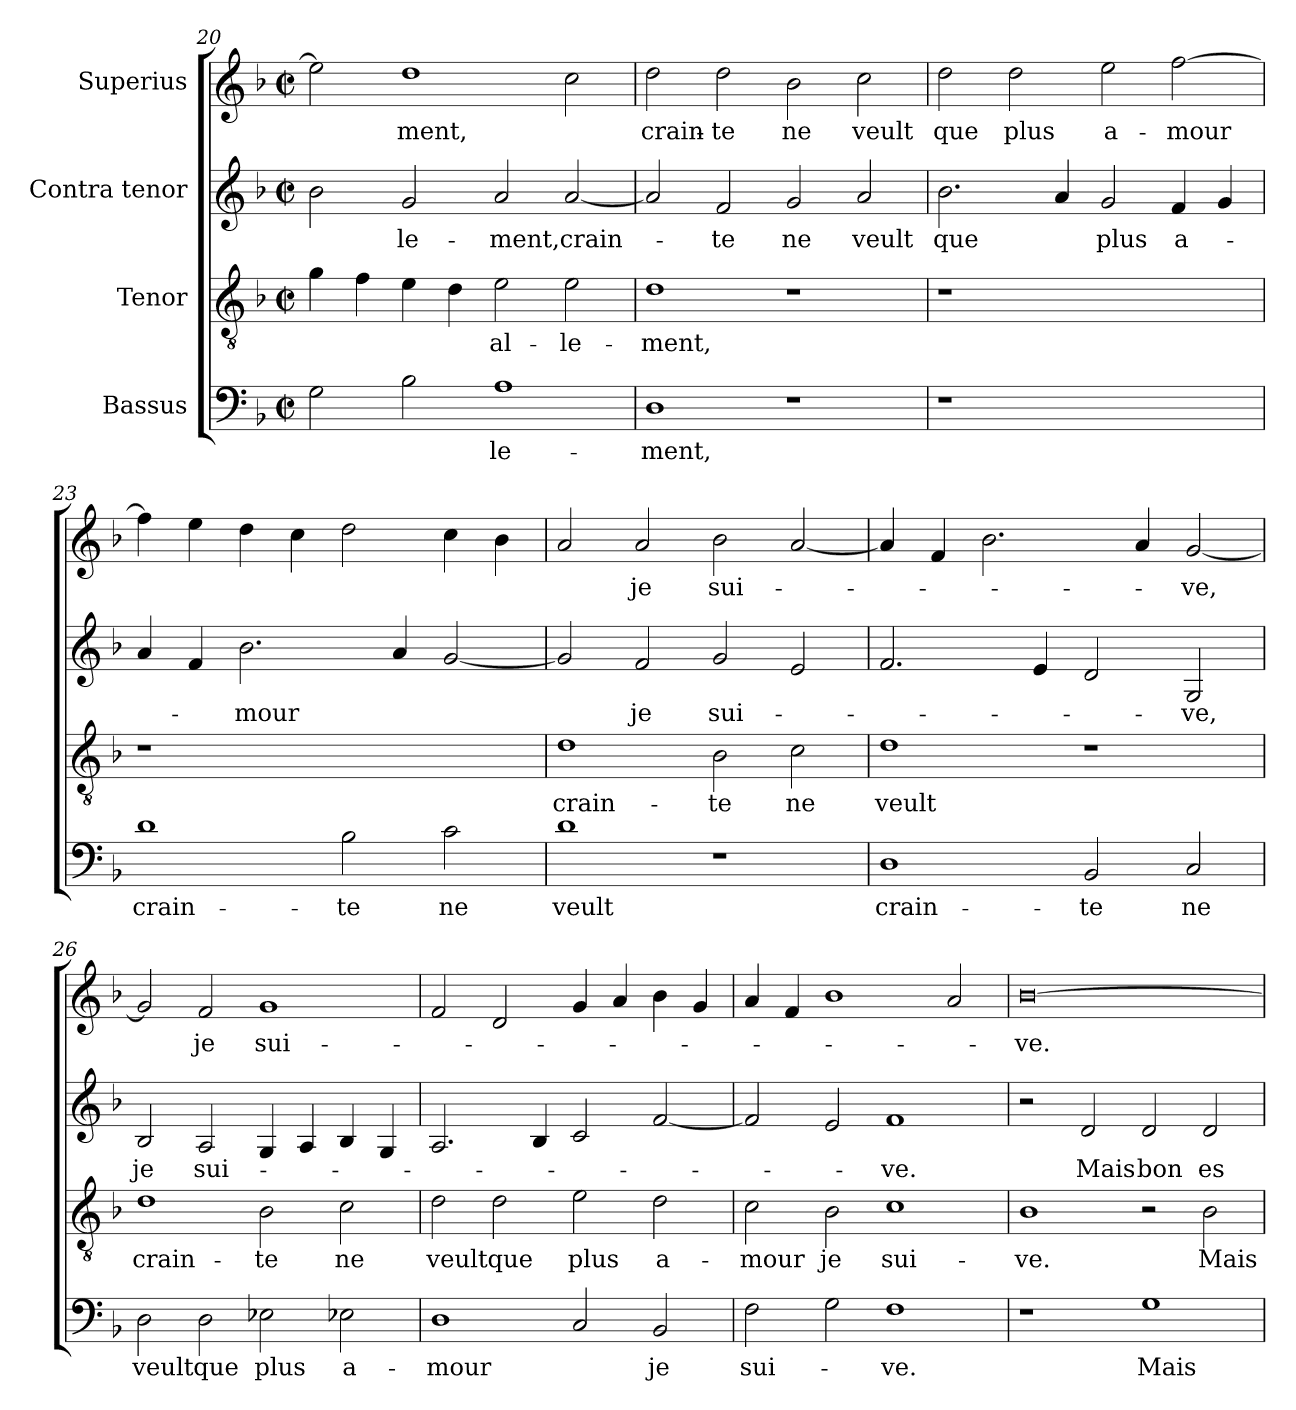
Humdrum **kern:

**kern	**text	**kern	**text	**kern	**text	**kern	**text
*part4	*part4	*part3	*part3	*part2	*part2	*part1	*part1
*staff4	*staff4	*staff3	*staff3	*staff2	*staff2	*staff1	*staff1
*I"Bassus	*	*I"Tenor	*	*I"Contra tenor	*	*I"Superius	*
*clefF4	*	*clefGv2	*	*clefG2	*	*clefG2	*
*k[b-]	*	*k[b-]	*	*k[b-]	*	*k[b-]	*
*F:	*	*F:	*	*F:	*	*F:	*
*M2/2	*	*M2/2	*	*M2/2	*	*M2/2	*
*met(c|)	*	*met(c|)	*	*met(c|)	*	*met(c|)	*
=20	=20	=20	=20	=20	=20	=20	=20
2G\	.	4g\	.	2b-\	.	2ee\]	.
.	.	4f\	.	.	.	.	.
!	!	!	!	!	!LO:LY:b	!	!LO:LY:b
2B-\	.	4e\	.	2g/	-le-	1dd	-ment,
.	.	4d\	.	.	.	.	.
!	!LO:LY:b	!	!LO:LY:b	!	!LO:LY:b	!	!
1A	-le-	2e\	-al-	2a/	-ment,	.	.
!	!	!	!LO:LY:b	!	!LO:LY:b	!	!
.	.	2e\	-le-	[2a/	crain-	2cc\	.
=21	=21	=21	=21	=21	=21	=21	=21
!	!LO:LY:b	!	!LO:LY:b	!	!	!	!LO:LY:b
1D	-ment,	1d	-ment,	2a/]	.	2dd\	crain-
!	!	!	!	!	!LO:LY:b	!	!LO:LY:b
.	.	.	.	2f/	-te	2dd\	-te
!	!	!	!	!	!LO:LY:b	!	!LO:LY:b
1r	.	1r	.	2g/	ne	2b-\	ne
!	!	!	!	!	!LO:LY:b	!	!LO:LY:b
.	.	.	.	2a/	veult	2cc\	veult
!!LO:LB:g=z
=22	=22	=22	=22	=22	=22	=22	=22
!	!	!	!	!	!LO:LY:b	!	!LO:LY:b
1r	.	1r	.	2.b-\	que	2dd\	que
!	!	!	!	!	!	!	!LO:LY:b
.	.	.	.	.	.	2dd\	plus
.	.	.	.	4a/	.	.	.
!	!	!	!	!	!LO:LY:b	!	!LO:LY:b
1ryy	.	1ryy	.	2g/	plus	2ee\	a-
!	!	!	!	!	!LO:LY:b	!	!LO:LY:b
.	.	.	.	4f/	a-	[2ff\	-mour
.	.	.	.	4g/	.	.	.
=23	=23	=23	=23	=23	=23	=23	=23
!	!LO:LY:b	!	!	!	!	!	!
1d	crain-	1r	.	4a/	.	4ff\]	.
.	.	.	.	4f/	.	4ee\	.
!	!	!	!	!	!LO:LY:b	!	!
.	.	.	.	2.b-\	-mour	4dd\	.
.	.	.	.	.	.	4cc\	.
!	!LO:LY:b	!	!	!	!	!	!
2B-\	-te	1ryy	.	.	.	2dd\	.
.	.	.	.	4a/	.	.	.
!	!LO:LY:b	!	!	!	!	!	!
2c\	ne	.	.	[2g/	.	4cc\	.
.	.	.	.	.	.	4b-\	.
=24	=24	=24	=24	=24	=24	=24	=24
!	!LO:LY:b	!	!LO:LY:b	!	!	!	!
1d	veult	1d	crain-	2g/]	.	2a/	.
!	!	!	!	!	!LO:LY:b	!	!LO:LY:b
.	.	.	.	2f/	je	2a/	je
!	!	!	!LO:LY:b	!	!LO:LY:b	!	!LO:LY:b
1r	.	2B-\	-te	2g/	sui-	2b-\	sui-
!	!	!	!LO:LY:b	!	!	!	!
.	.	2c\	ne	2e/	.	[2a/	.
=25	=25	=25	=25	=25	=25	=25	=25
!	!LO:LY:b	!	!LO:LY:b	!	!	!	!
1D	crain-	1d	veult	2.f/	.	4a/]	.
.	.	.	.	.	.	4f/	.
.	.	.	.	.	.	2.b-\	.
.	.	.	.	4e/	.	.	.
!	!LO:LY:b	!	!	!	!	!	!
2BB-/	-te	1r	.	2d/	.	.	.
.	.	.	.	.	.	4a/	.
!	!LO:LY:b	!	!	!	!LO:LY:b	!	!LO:LY:b
2C/	ne	.	.	2G/	-ve,	[2g/	-ve,
=26	=26	=26	=26	=26	=26	=26	=26
!	!LO:LY:b	!	!LO:LY:b	!	!LO:LY:b	!	!
2D\	veult	1d	crain-	2B-/	je	2g/]	.
!	!LO:LY:b	!	!	!	!LO:LY:b	!	!LO:LY:b
2D\	que	.	.	2A/	sui-	2f/	je
!	!LO:LY:b	!	!LO:LY:b	!	!	!	!LO:LY:b
2E-X\	plus	2B-\	-te	4G/	.	1g	sui-
.	.	.	.	4A/	.	.	.
!	!LO:LY:b	!	!LO:LY:b	!	!	!	!
2E-X\	a-	2c\	ne	4B-/	.	.	.
.	.	.	.	4G/	.	.	.
!!LO:LB:g=z
=27	=27	=27	=27	=27	=27	=27	=27
!	!LO:LY:b	!	!LO:LY:b	!	!	!	!
1D	-mour	2d\	veult	2.A/	.	2f/	.
!	!	!	!LO:LY:b	!	!	!	!
.	.	2d\	que	.	.	2d/	.
.	.	.	.	4B-/	.	.	.
!	!	!	!LO:LY:b	!	!	!	!
2C/	.	2e\	plus	2c/	.	4g/	.
.	.	.	.	.	.	4a/	.
!	!LO:LY:b	!	!LO:LY:b	!	!	!	!
2BB-/	je	2d\	a-	[2f/	.	4b-\	.
.	.	.	.	.	.	4g/	.
=28	=28	=28	=28	=28	=28	=28	=28
!	!LO:LY:b	!	!LO:LY:b	!	!	!	!
2F\	sui-	2c\	-mour	2f/]	.	4a/	.
.	.	.	.	.	.	4f/	.
!	!	!	!LO:LY:b	!	!	!	!
2G\	.	2B-\	je	2e/	.	1b-	.
!	!LO:LY:b	!	!LO:LY:b	!	!LO:LY:b	!	!
1F	-ve.	1c	sui-	1f	-ve.	.	.
.	.	.	.	.	.	2a/	.
=29	=29	=29	=29	=29	=29	=29	=29
!	!	!	!LO:LY:b	!	!	!	!LO:LY:b
1r	.	1B-	-ve.	2r	.	[0b-	-ve.
!	!	!	!	!	!LO:LY:b	!	!
.	.	.	.	2d/	Mais	.	.
!	!LO:LY:b	!	!	!	!LO:LY:b	!	!
1G	Mais	2r	.	2d/	bon	.	.
!	!	!	!LO:LY:b	!	!LO:LY:b	!	!
.	.	2B-\	Mais	2d/	es-	.	.
=	=	=	=	=	=	=	=
*-	*-	*-	*-	*-	*-	*-	*-
